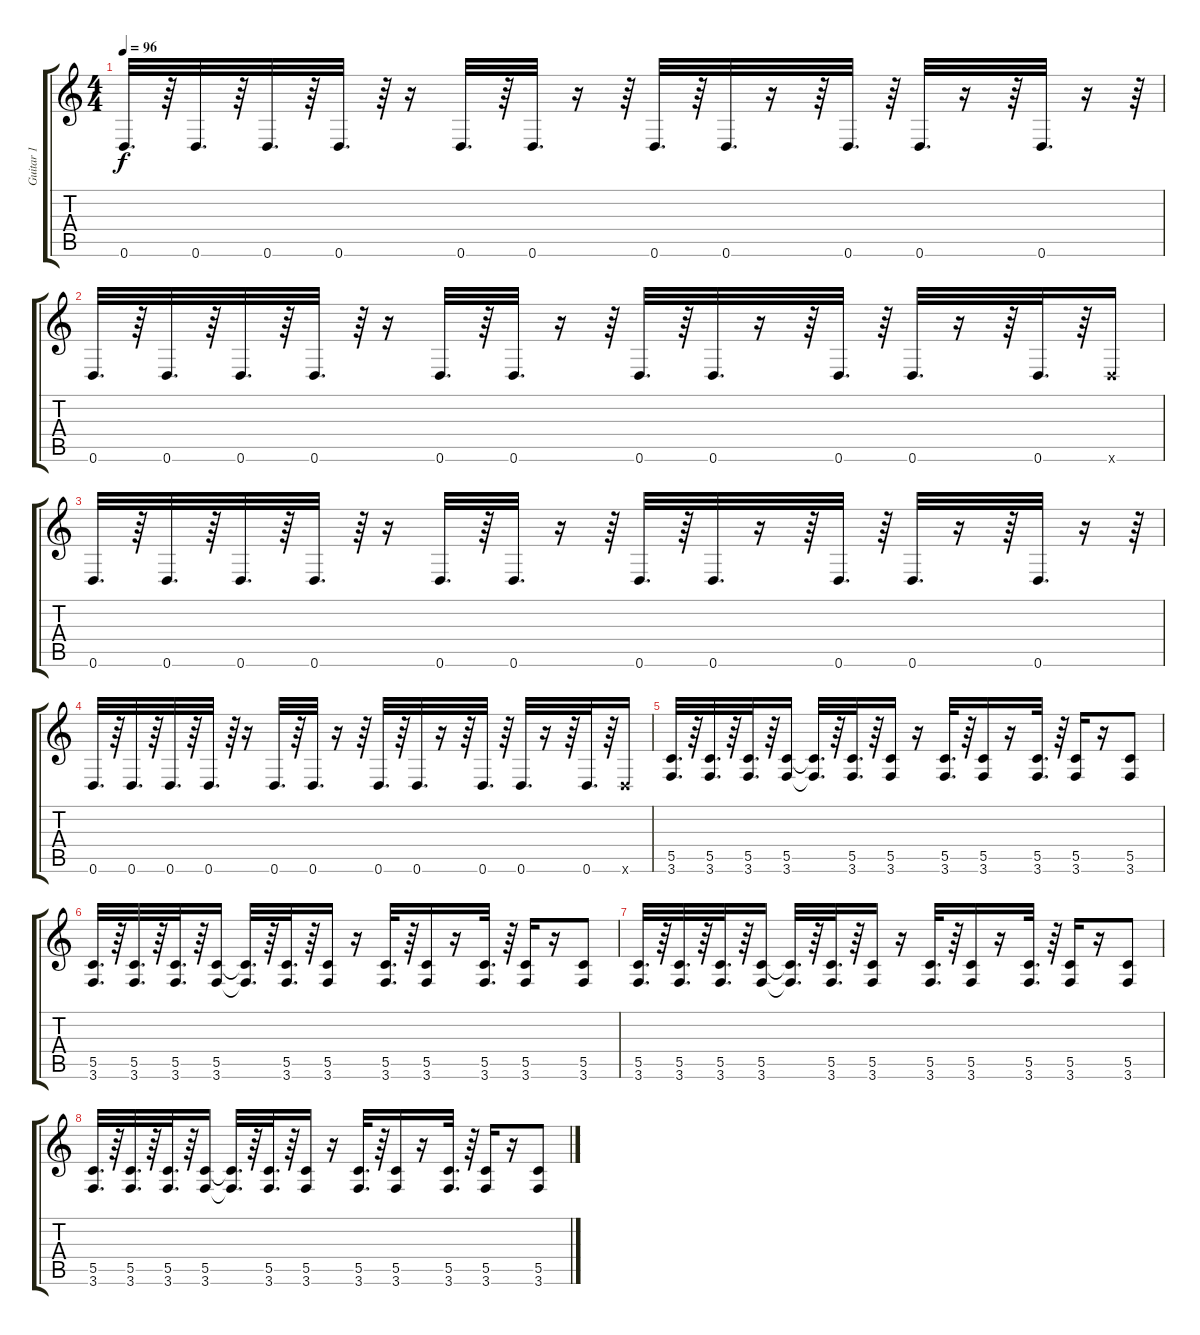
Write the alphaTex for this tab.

\track ("Guitar 1" "Guitar 1") {instrument distortionguitar}
\staff {score tabs}
\tuning (D4 A3 F3 C3 G2 D2) {hide}
\ts (4 4)
\tempo 96
\clef g2
\ks c
0.6.32{d dy f} r.64 0.6.32{d} r.64 0.6.32{d} r.64 0.6.32{d} r.64 r.16 0.6.32{d} r.64 0.6.32{d} r.16 r.64 0.6.32{d} r.64 0.6.32{d} r.16 r.64 0.6.32{d} r.64 0.6.32{d} r.16 r.64 0.6.32{d} r.16 r.64 |
0.6.32{d} r.64 0.6.32{d} r.64 0.6.32{d} r.64 0.6.32{d} r.64 r.16 0.6.32{d} r.64 0.6.32{d} r.16 r.64 0.6.32{d} r.64 0.6.32{d} r.16 r.64 0.6.32{d} r.64 0.6.32{d} r.16 r.64 0.6.32{d} r.64 0.6{x}.16 |
0.6.32{d} r.64 0.6.32{d} r.64 0.6.32{d} r.64 0.6.32{d} r.64 r.16 0.6.32{d} r.64 0.6.32{d} r.16 r.64 0.6.32{d} r.64 0.6.32{d} r.16 r.64 0.6.32{d} r.64 0.6.32{d} r.16 r.64 0.6.32{d} r.16 r.64 |
0.6.32{d} r.64 0.6.32{d} r.64 0.6.32{d} r.64 0.6.32{d} r.64 r.16 0.6.32{d} r.64 0.6.32{d} r.16 r.64 0.6.32{d} r.64 0.6.32{d} r.16 r.64 0.6.32{d} r.64 0.6.32{d} r.16 r.64 0.6.32{d} r.64 0.6{x}.16 |
(5.5 3.6).32{d} r.64 (5.5 3.6).32{d} r.64 (5.5 3.6).32{d} r.64 (5.5 3.6).16 (5.5{t} 3.6{t}).32{d} r.64 (5.5 3.6).32{d} r.64 (5.5 3.6).16 r.16 (5.5 3.6).32{d} r.64 (5.5 3.6).16 r.16 (5.5 3.6).32{d} r.64 (5.5 3.6).16 r.16 (5.5 3.6).8 |
(5.5 3.6).32{d} r.64 (5.5 3.6).32{d} r.64 (5.5 3.6).32{d} r.64 (5.5 3.6).16 (5.5{t} 3.6{t}).32{d} r.64 (5.5 3.6).32{d} r.64 (5.5 3.6).16 r.16 (5.5 3.6).32{d} r.64 (5.5 3.6).16 r.16 (5.5 3.6).32{d} r.64 (5.5 3.6).16 r.16 (5.5 3.6).8 |
(5.5 3.6).32{d} r.64 (5.5 3.6).32{d} r.64 (5.5 3.6).32{d} r.64 (5.5 3.6).16 (5.5{t} 3.6{t}).32{d} r.64 (5.5 3.6).32{d} r.64 (5.5 3.6).16 r.16 (5.5 3.6).32{d} r.64 (5.5 3.6).16 r.16 (5.5 3.6).32{d} r.64 (5.5 3.6).16 r.16 (5.5 3.6).8 |
(5.5 3.6).32{d} r.64 (5.5 3.6).32{d} r.64 (5.5 3.6).32{d} r.64 (5.5 3.6).16 (5.5{t} 3.6{t}).32{d} r.64 (5.5 3.6).32{d} r.64 (5.5 3.6).16 r.16 (5.5 3.6).32{d} r.64 (5.5 3.6).16 r.16 (5.5 3.6).32{d} r.64 (5.5 3.6).16 r.16 (5.5 3.6).8
